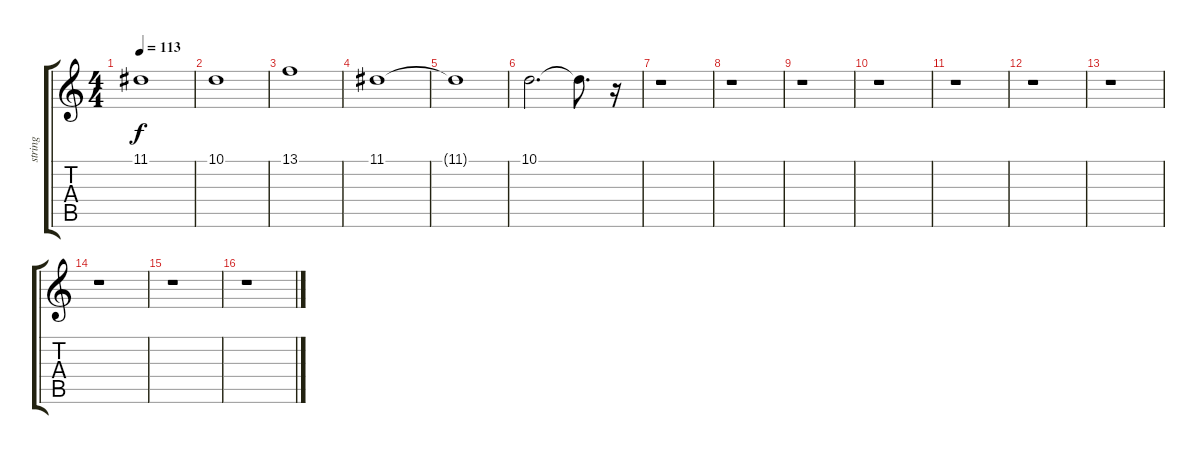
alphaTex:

\track ("string" "string") {instrument synthstrings1}
\staff {score tabs}
\tuning (E4 B3 G3 D3 A2 E2) {hide}
\ts (4 4)
\tempo 113
\clef g2
\ks c
11.1{t}.1{dy f} |
10.1.1 |
13.1.1 |
11.1.1 |
11.1{t}.1 |
10.1.2{d} 10.1{t}.8{d} r.16 |
r.1 |
r.1 |
r.1 |
r.1 |
r.1 |
r.1 |
r.1 |
r.1 |
r.1 |
r.1
